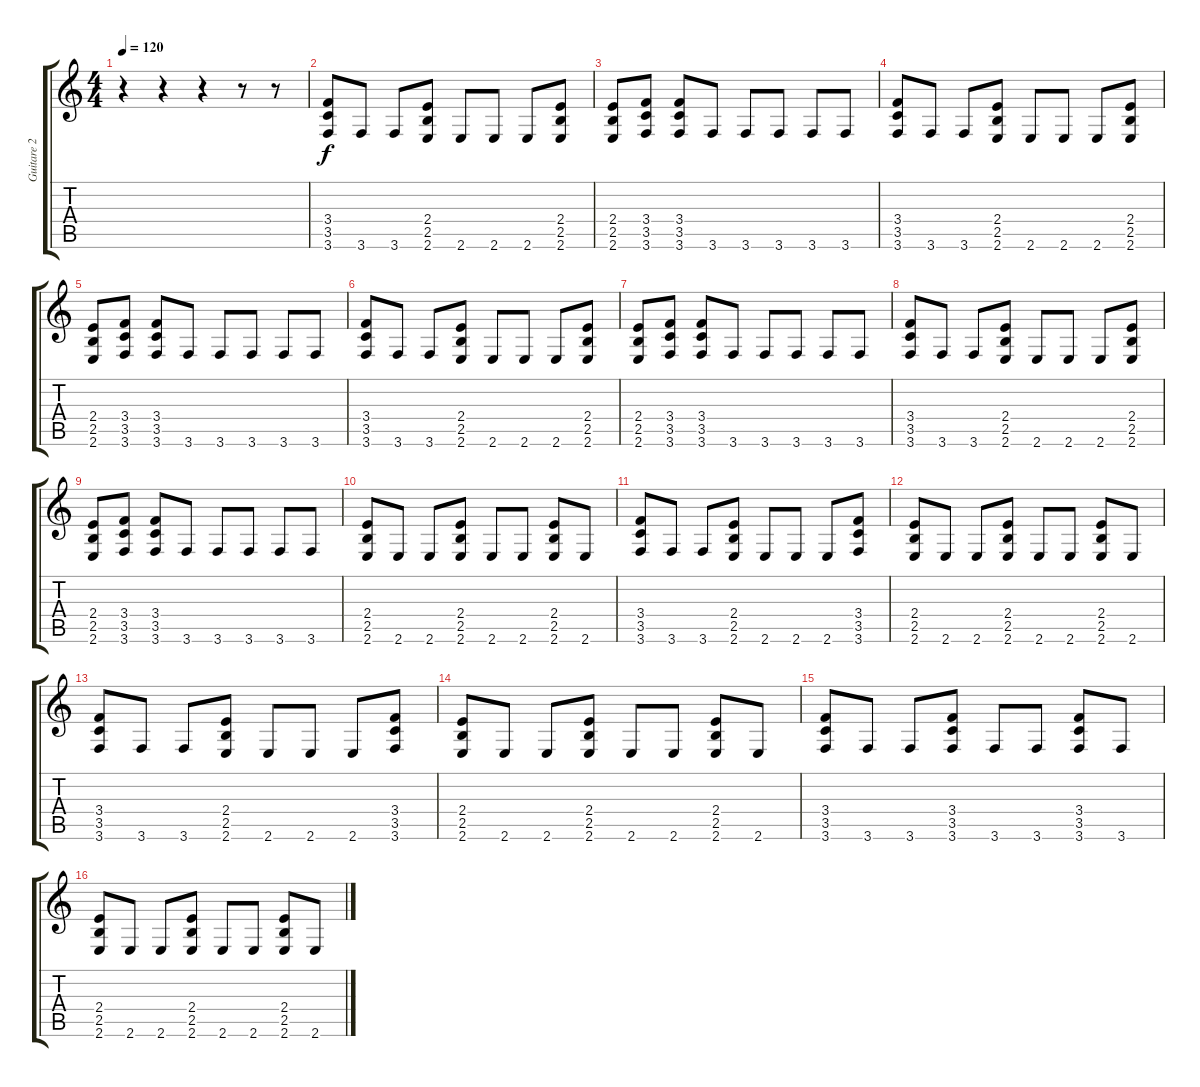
\track ("Guitare 2" "Guitare 2") {instrument distortionguitar}
\staff {score tabs}
\tuning (E4 B3 G3 D3 A2 D2) {hide}
\ts (4 4)
\tempo 120
\clef g2
\ks c
r.4{dy f} r.4 r.4 r.8 r.8 |
(3.4 3.5 3.6).8 3.6.8 3.6.8 (2.4 2.5 2.6).8 2.6.8 2.6.8 2.6.8 (2.4 2.5 2.6).8 |
(2.4 2.5 2.6).8 (3.4 3.5 3.6).8 (3.4 3.5 3.6).8 3.6.8 3.6.8 3.6.8 3.6.8 3.6.8 |
(3.4 3.5 3.6).8 3.6.8 3.6.8 (2.4 2.5 2.6).8 2.6.8 2.6.8 2.6.8 (2.4 2.5 2.6).8 |
(2.4 2.5 2.6).8 (3.4 3.5 3.6).8 (3.4 3.5 3.6).8 3.6.8 3.6.8 3.6.8 3.6.8 3.6.8 |
(3.4 3.5 3.6).8 3.6.8 3.6.8 (2.4 2.5 2.6).8 2.6.8 2.6.8 2.6.8 (2.4 2.5 2.6).8 |
(2.4 2.5 2.6).8 (3.4 3.5 3.6).8 (3.4 3.5 3.6).8 3.6.8 3.6.8 3.6.8 3.6.8 3.6.8 |
(3.4 3.5 3.6).8 3.6.8 3.6.8 (2.4 2.5 2.6).8 2.6.8 2.6.8 2.6.8 (2.4 2.5 2.6).8 |
(2.4 2.5 2.6).8 (3.4 3.5 3.6).8 (3.4 3.5 3.6).8 3.6.8 3.6.8 3.6.8 3.6.8 3.6.8 |
(2.4 2.5 2.6).8 2.6.8 2.6.8 (2.4 2.5 2.6).8 2.6.8 2.6.8 (2.4 2.5 2.6).8 2.6.8 |
(3.4 3.5 3.6).8 3.6.8 3.6.8 (2.4 2.5 2.6).8 2.6.8 2.6.8 2.6.8 (3.4 3.5 3.6).8 |
(2.4 2.5 2.6).8 2.6.8 2.6.8 (2.4 2.5 2.6).8 2.6.8 2.6.8 (2.4 2.5 2.6).8 2.6.8 |
(3.4 3.5 3.6).8 3.6.8 3.6.8 (2.4 2.5 2.6).8 2.6.8 2.6.8 2.6.8 (3.4 3.5 3.6).8 |
(2.4 2.5 2.6).8 2.6.8 2.6.8 (2.4 2.5 2.6).8 2.6.8 2.6.8 (2.4 2.5 2.6).8 2.6.8 |
(3.4 3.5 3.6).8 3.6.8 3.6.8 (3.4 3.5 3.6).8 3.6.8 3.6.8 (3.4 3.5 3.6).8 3.6.8 |
(2.4 2.5 2.6).8 2.6.8 2.6.8 (2.4 2.5 2.6).8 2.6.8 2.6.8 (2.4 2.5 2.6).8 2.6.8
